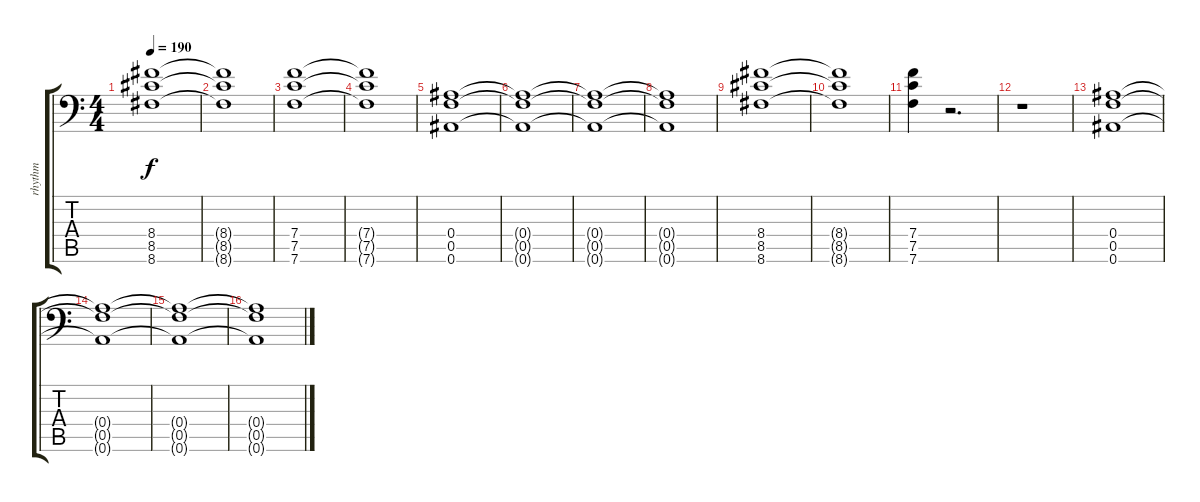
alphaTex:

\track ("rhythm" "rhythm") {instrument distortionguitar}
\staff {score tabs}
\tuning (C4 G3 Eb3 Bb2 F2 Bb1) {hide}
\ts (4 4)
\tempo 190
\clef f4
\ks c
(8.4 8.5 8.6).1{dy f} |
(8.4{t} 8.5{t} 8.6{t}).1 |
(7.4 7.5 7.6).1 |
(7.4{t} 7.5{t} 7.6{t}).1 |
(0.4 0.5 0.6).1 |
(0.4{t} 0.5{t} 0.6{t}).1 |
(0.4{t} 0.5{t} 0.6{t}).1 |
(0.4{t} 0.5{t} 0.6{t}).1 |
(8.4 8.5 8.6).1 |
(8.4{t} 8.5{t} 8.6{t}).1 |
(7.4 7.5 7.6).4 r.2{d} |
r.1 |
(0.4 0.5 0.6).1 |
(0.4{t} 0.5{t} 0.6{t}).1 |
(0.4{t} 0.5{t} 0.6{t}).1 |
(0.4{t} 0.5{t} 0.6{t}).1
